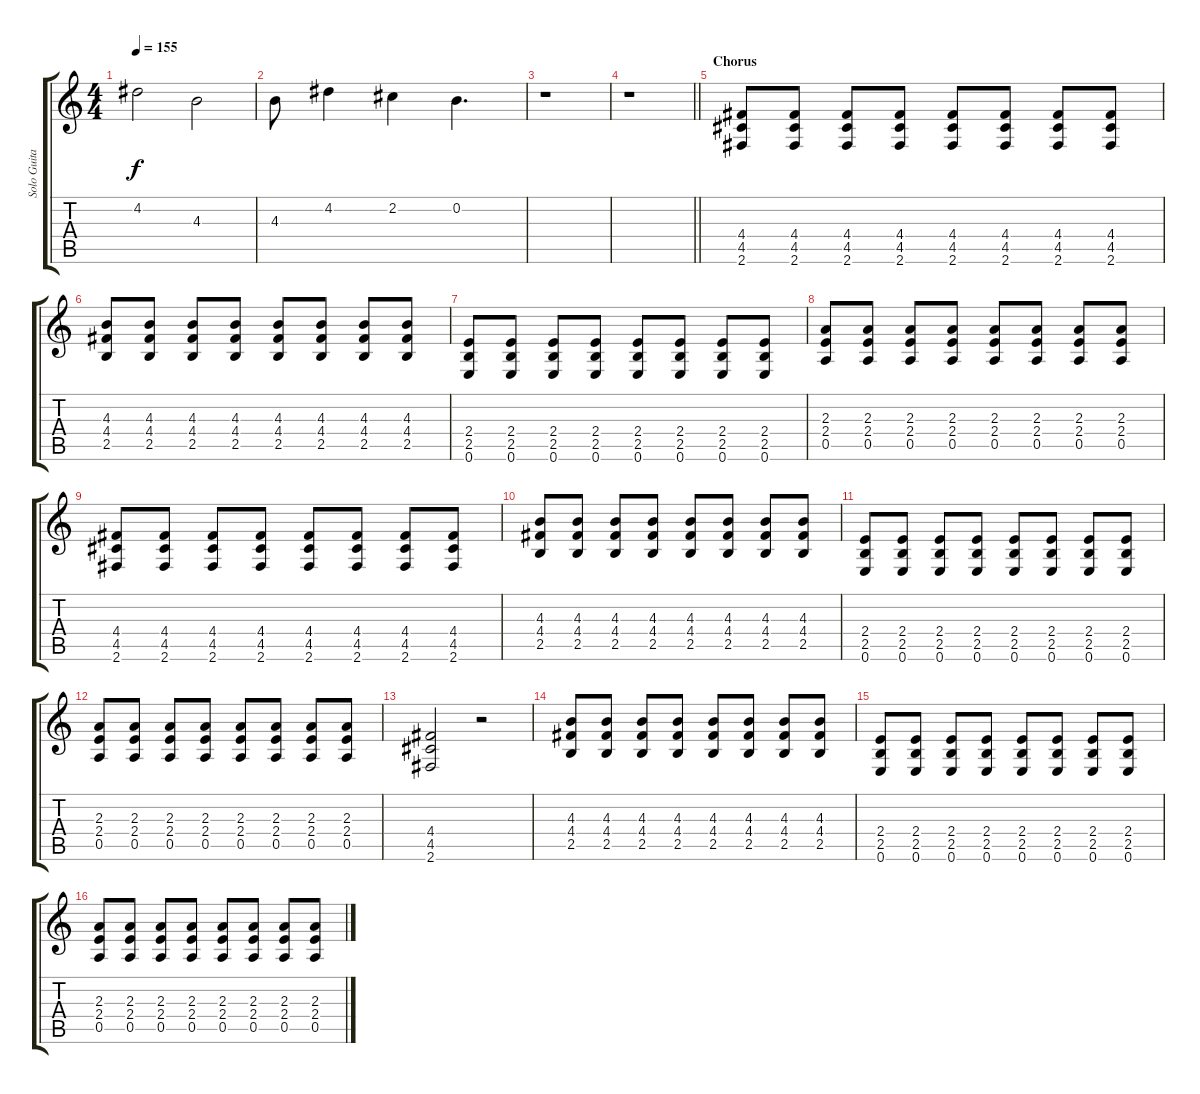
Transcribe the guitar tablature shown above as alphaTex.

\track ("Solo Guitar" "Solo Guita") {instrument distortionguitar}
\staff {score tabs}
\tuning (E4 B3 G3 D3 A2 E2) {hide}
\ts (4 4)
\tempo 155
\clef g2
\ks c
4.2.2{dy f} 4.3.2 |
4.3.8 4.2.4 2.2.4 0.2.4{d} |
r.1 |
\barLineRight lightlight
r.1 |
\section ("" "Chorus")
(4.4 4.5 2.6).8 (4.4 4.5 2.6).8 (4.4 4.5 2.6).8 (4.4 4.5 2.6).8 (4.4 4.5 2.6).8 (4.4 4.5 2.6).8 (4.4 4.5 2.6).8 (4.4 4.5 2.6).8 |
(4.3 4.4 2.5).8 (4.3 4.4 2.5).8 (4.3 4.4 2.5).8 (4.3 4.4 2.5).8 (4.3 4.4 2.5).8 (4.3 4.4 2.5).8 (4.3 4.4 2.5).8 (4.3 4.4 2.5).8 |
(2.4 2.5 0.6).8 (2.4 2.5 0.6).8 (2.4 2.5 0.6).8 (2.4 2.5 0.6).8 (2.4 2.5 0.6).8 (2.4 2.5 0.6).8 (2.4 2.5 0.6).8 (2.4 2.5 0.6).8 |
(2.3 2.4 0.5).8 (2.3 2.4 0.5).8 (2.3 2.4 0.5).8 (2.3 2.4 0.5).8 (2.3 2.4 0.5).8 (2.3 2.4 0.5).8 (2.3 2.4 0.5).8 (2.3 2.4 0.5).8 |
(4.4 4.5 2.6).8 (4.4 4.5 2.6).8 (4.4 4.5 2.6).8 (4.4 4.5 2.6).8 (4.4 4.5 2.6).8 (4.4 4.5 2.6).8 (4.4 4.5 2.6).8 (4.4 4.5 2.6).8 |
(4.3 4.4 2.5).8 (4.3 4.4 2.5).8 (4.3 4.4 2.5).8 (4.3 4.4 2.5).8 (4.3 4.4 2.5).8 (4.3 4.4 2.5).8 (4.3 4.4 2.5).8 (4.3 4.4 2.5).8 |
(2.4 2.5 0.6).8 (2.4 2.5 0.6).8 (2.4 2.5 0.6).8 (2.4 2.5 0.6).8 (2.4 2.5 0.6).8 (2.4 2.5 0.6).8 (2.4 2.5 0.6).8 (2.4 2.5 0.6).8 |
(2.3 2.4 0.5).8 (2.3 2.4 0.5).8 (2.3 2.4 0.5).8 (2.3 2.4 0.5).8 (2.3 2.4 0.5).8 (2.3 2.4 0.5).8 (2.3 2.4 0.5).8 (2.3 2.4 0.5).8 |
(4.4 4.5 2.6).2 r.2 |
(4.3 4.4 2.5).8 (4.3 4.4 2.5).8 (4.3 4.4 2.5).8 (4.3 4.4 2.5).8 (4.3 4.4 2.5).8 (4.3 4.4 2.5).8 (4.3 4.4 2.5).8 (4.3 4.4 2.5).8 |
(2.4 2.5 0.6).8 (2.4 2.5 0.6).8 (2.4 2.5 0.6).8 (2.4 2.5 0.6).8 (2.4 2.5 0.6).8 (2.4 2.5 0.6).8 (2.4 2.5 0.6).8 (2.4 2.5 0.6).8 |
(2.3 2.4 0.5).8 (2.3 2.4 0.5).8 (2.3 2.4 0.5).8 (2.3 2.4 0.5).8 (2.3 2.4 0.5).8 (2.3 2.4 0.5).8 (2.3 2.4 0.5).8 (2.3 2.4 0.5).8
